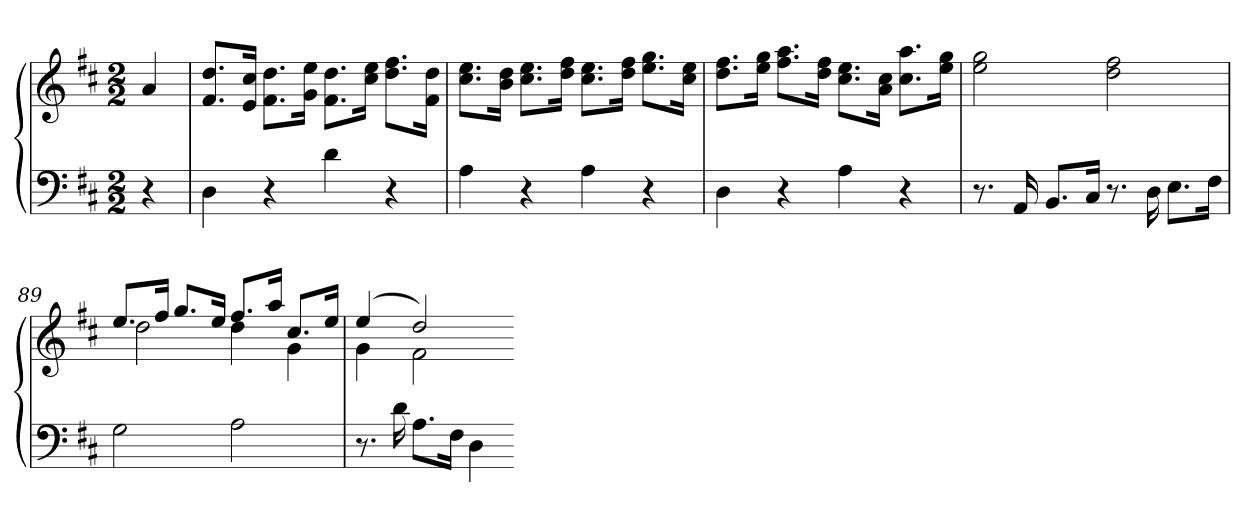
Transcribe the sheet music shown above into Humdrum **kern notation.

**kern	**kern
*part1	*part1
*staff2	*staff1
*clefF4	*clefG2
*k[f#c#]	*k[f#c#]
*D:	*D:
*M2/2	*M2/2
=	=
4r	4a
=85	=85
4D	8.f# 8.ddL
.	16e 16cc#Jk
4r	8.f# 8.ddL
.	16g 16eeJk
4d	8.f# 8.ddL
.	16cc# 16eeJk
4r	8.dd 8.ff#L
.	16f# 16ddJk
=86	=86
4A	8.cc# 8.eeL
.	16b 16ddJk
4r	8.cc# 8.eeL
.	16dd 16ff#Jk
4A	8.cc# 8.eeL
.	16dd 16ff#Jk
4r	8.ee 8.ggL
.	16cc# 16eeJk
=87	=87
4D	8.dd 8.ff#L
.	16ee 16ggJk
4r	8.ff# 8.aaL
.	16dd 16ff#Jk
4A	8.cc# 8.eeL
.	16a 16cc#Jk
4r	8.cc# 8.aaL
.	16ee 16ggJk
=88	=88
8.r	2ee 2gg
16AA	.
8.BBL	.
16C#Jk	.
8.r	2dd 2ff#
16D	.
8.EL	.
16F#Jk	.
=89	=89
*	*^
2G	8.eeL	2dd
.	16ff#Jk	.
.	8.ggL	.
.	16eeJk	.
2A	8.ff#L	4dd
.	16aaJk	.
.	8.cc#L	4g
.	16eeJk	.
=90	=90	=90
8.r	(4ee	4g
16d	.	.
8.AL	2dd)	2f#
16F#Jk	.	.
4D	.	.
*	*v	*v
=-	=-
*-	*-
